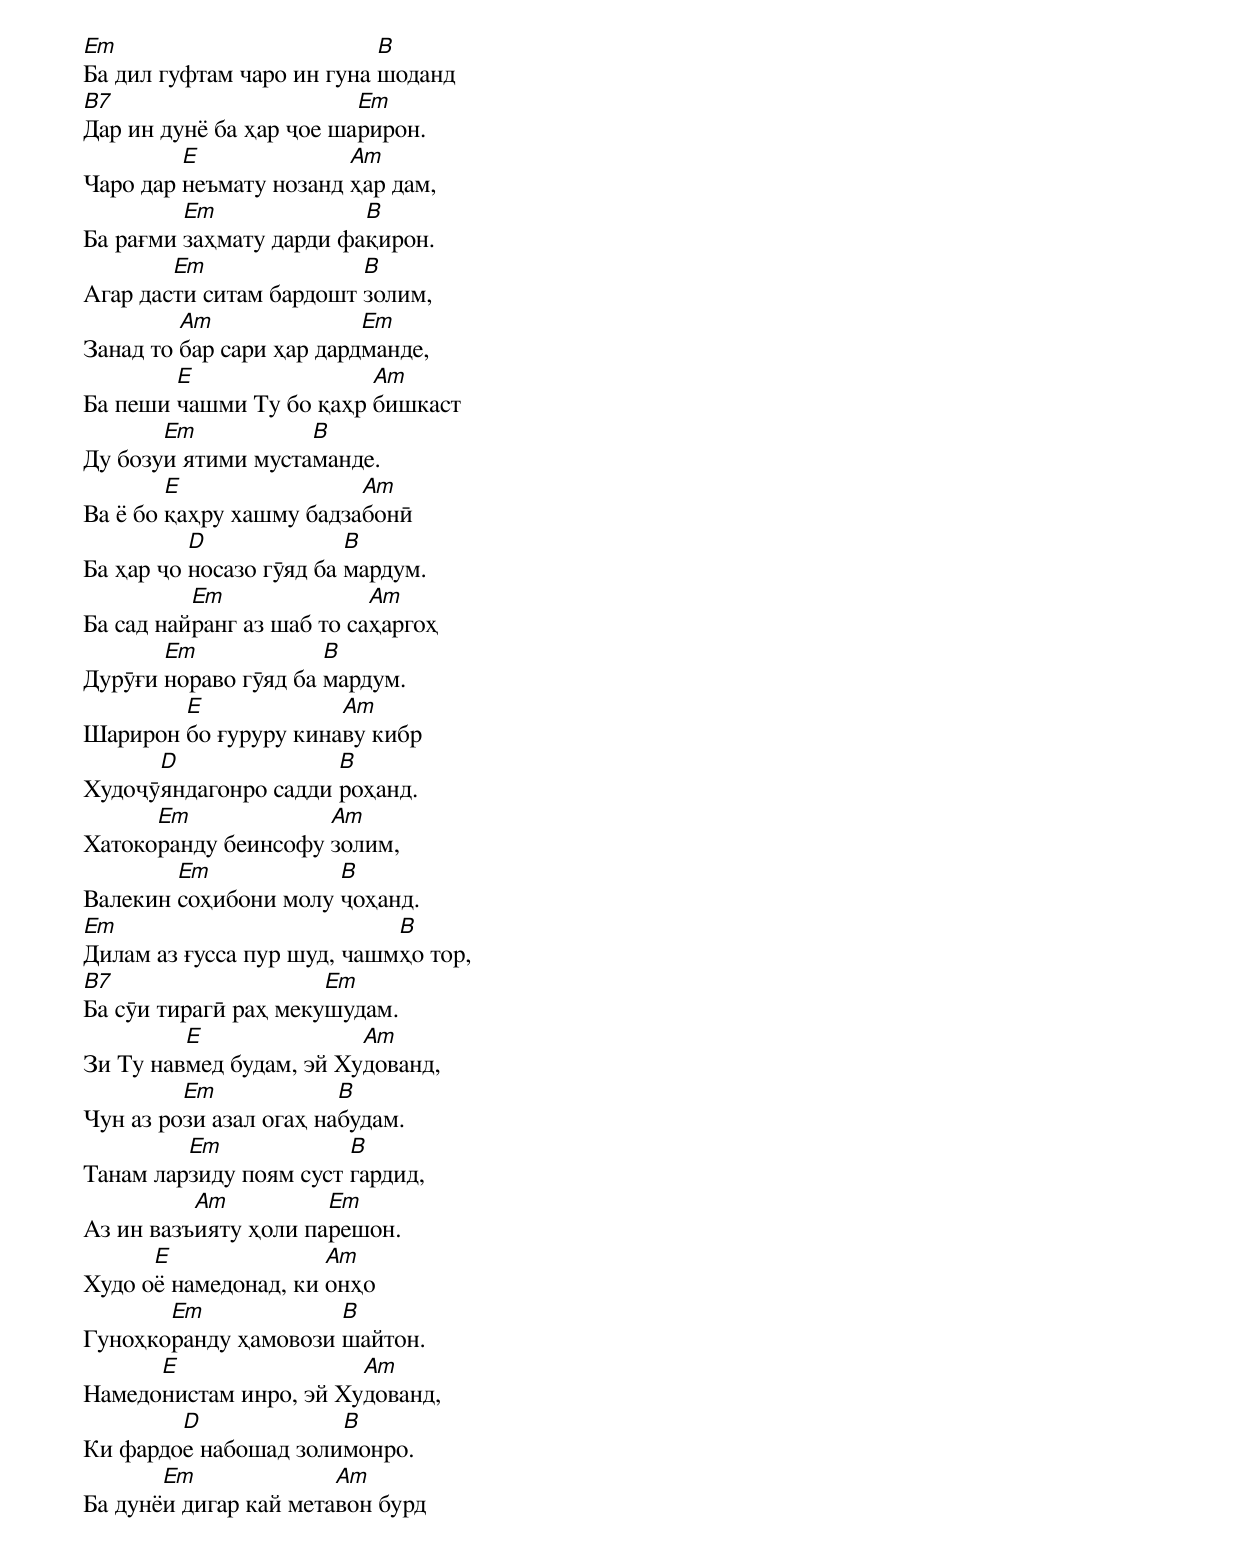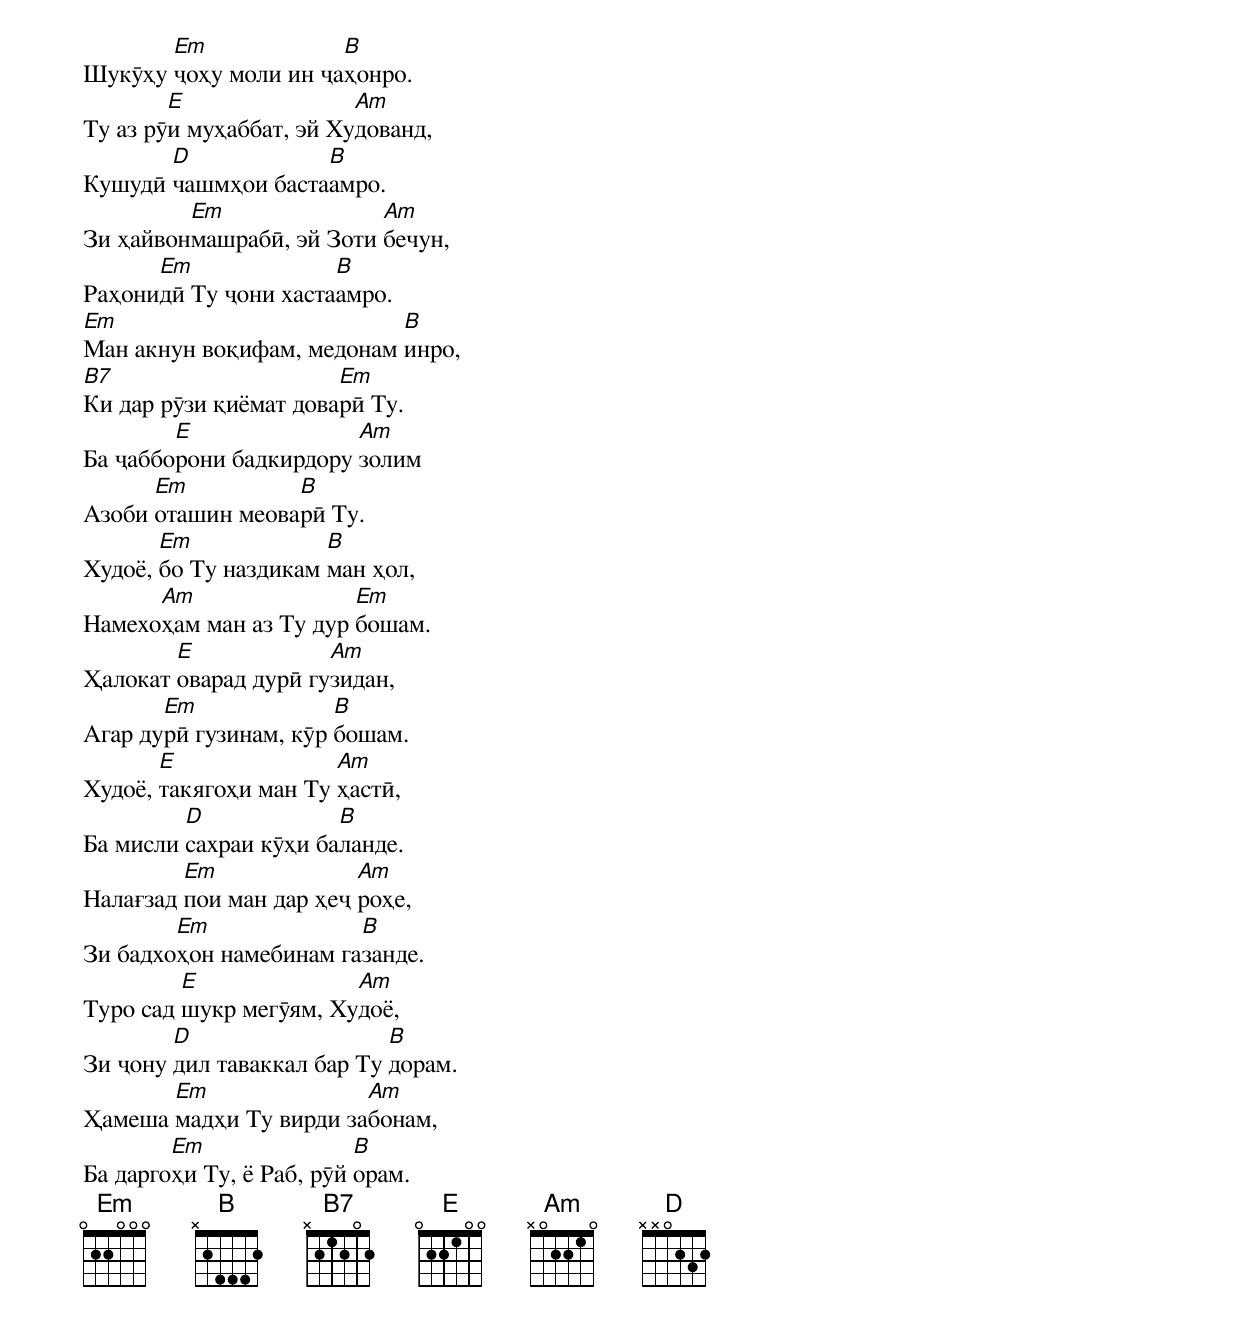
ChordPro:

[Em]Ба дил гуфтам чаро ин гуна [B]шоданд
[B7]Дар ин дунё ба ҳар ҷое ша[Em]рирон.
Чаро дар [E]неъмату нозанд [Am]ҳар дам,
Ба рағми [Em]заҳмату дарди фа[B]қирон.
Агар дас[Em]ти ситам бардошт [B]золим,
Занад то [Am]бар сари ҳар дард[Em]манде,
Ба пеши [E]чашми Ту бо қаҳр [Am]бишкаст
Ду бозу[Em]и ятими муста[B]манде.
Ва ё бо [E]қаҳру хашму бадза[Am]бонӣ
Ба ҳар ҷо [D]носазо гӯяд ба [B]мардум.
Ба сад най[Em]ранг аз шаб то са[Am]ҳаргоҳ
Дурӯғи [Em]нораво гӯяд ба [B]мардум.
Шарирон [E]бо ғуруру кина[Am]ву кибр
Худоҷӯ[D]яндагонро садди [B]роҳанд.
Хатоко[Em]ранду беинсофу [Am]золим,
Валекин [Em]соҳибони молу [B]ҷоҳанд.
[Em]Дилам аз ғусса пур шуд, чашм[B]ҳо тор,
[B7]Ба сӯи тирагӣ раҳ меку[Em]шудам.
Зи Ту нав[E]мед будам, эй Ху[Am]дованд,
Чун аз ро[Em]зи азал огаҳ на[B]будам.
Танам лар[Em]зиду поям суст [B]гардид,
Аз ин вазъ[Am]ияту ҳоли па[Em]решон.
Худо о[E]ё намедонад, ки [Am]онҳо
Гуноҳко[Em]ранду ҳамовози [B]шайтон.
Намедо[E]нистам инро, эй Ху[Am]дованд,
Ки фардо[D]е набошад золи[B]монро.
Ба дунё[Em]и дигар кай мета[Am]вон бурд
Шукӯҳу [Em]ҷоҳу моли ин ҷа[B]ҳонро.
Ту аз рӯ[E]и муҳаббат, эй Ху[Am]дованд,
Кушудӣ [D]чашмҳои баста[B]амро.
Зи ҳайвон[Em]машрабӣ, эй Зоти [Am]бечун,
Раҳони[Em]дӣ Ту ҷони хаста[B]амро.
[Em]Ман акнун воқифам, медонам [B]инро,
[B7]Ки дар рӯзи қиёмат дова[Em]рӣ Ту.
Ба ҷаббо[E]рони бадкирдору [Am]золим
Азоби [Em]оташин меова[B]рӣ Ту.
Худоё, [Em]бо Ту наздикам [B]ман ҳол,
Намехо[Am]ҳам ман аз Ту дур [Em]бошам.
Ҳалокат [E]оварад дурӣ гу[Am]зидан,
Агар ду[Em]рӣ гузинам, кӯр [B]бошам.
Худоё, [E]такягоҳи ман Ту [Am]ҳастӣ,
Ба мисли [D]сахраи кӯҳи ба[B]ланде.
Налағзад [Em]пои ман дар ҳеҷ [Am]роҳе,
Зи бадхо[Em]ҳон намебинам га[B]занде.
Туро сад [E]шукр мегӯям, Ху[Am]доё,
Зи ҷону [D]дил таваккал бар Ту [B]дорам.
Ҳамеша [Em]мадҳи Ту вирди за[Am]бонам,
Ба дарго[Em]ҳи Ту, ё Раб, рӯй [B]орам.
